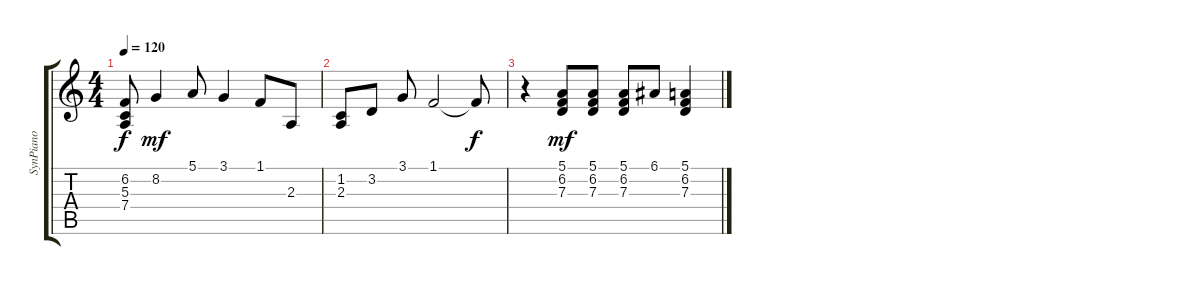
\track ("SynPiano" "SynPiano") {solo instrument electricgrandpiano}
\staff {score tabs}
\tuning (E4 B3 G3 D3 A2 E2) {hide}
\ts (4 4)
\tempo 120
\clef g2
\ks c
(6.2{t} 5.3{t} 7.4{t}).8{dy f} 8.2.4{dy mf} 5.1.8 3.1.4 1.1.8 2.3.8 |
(1.2 2.3).8 3.2.8 3.1.8 1.1.2 1.1{t}.8{dy f} |
r.4 (5.1 6.2 7.3).8{dy mf} (5.1 6.2 7.3).8 (5.1 6.2 7.3).8 6.1.8 (5.1 6.2 7.3).4
